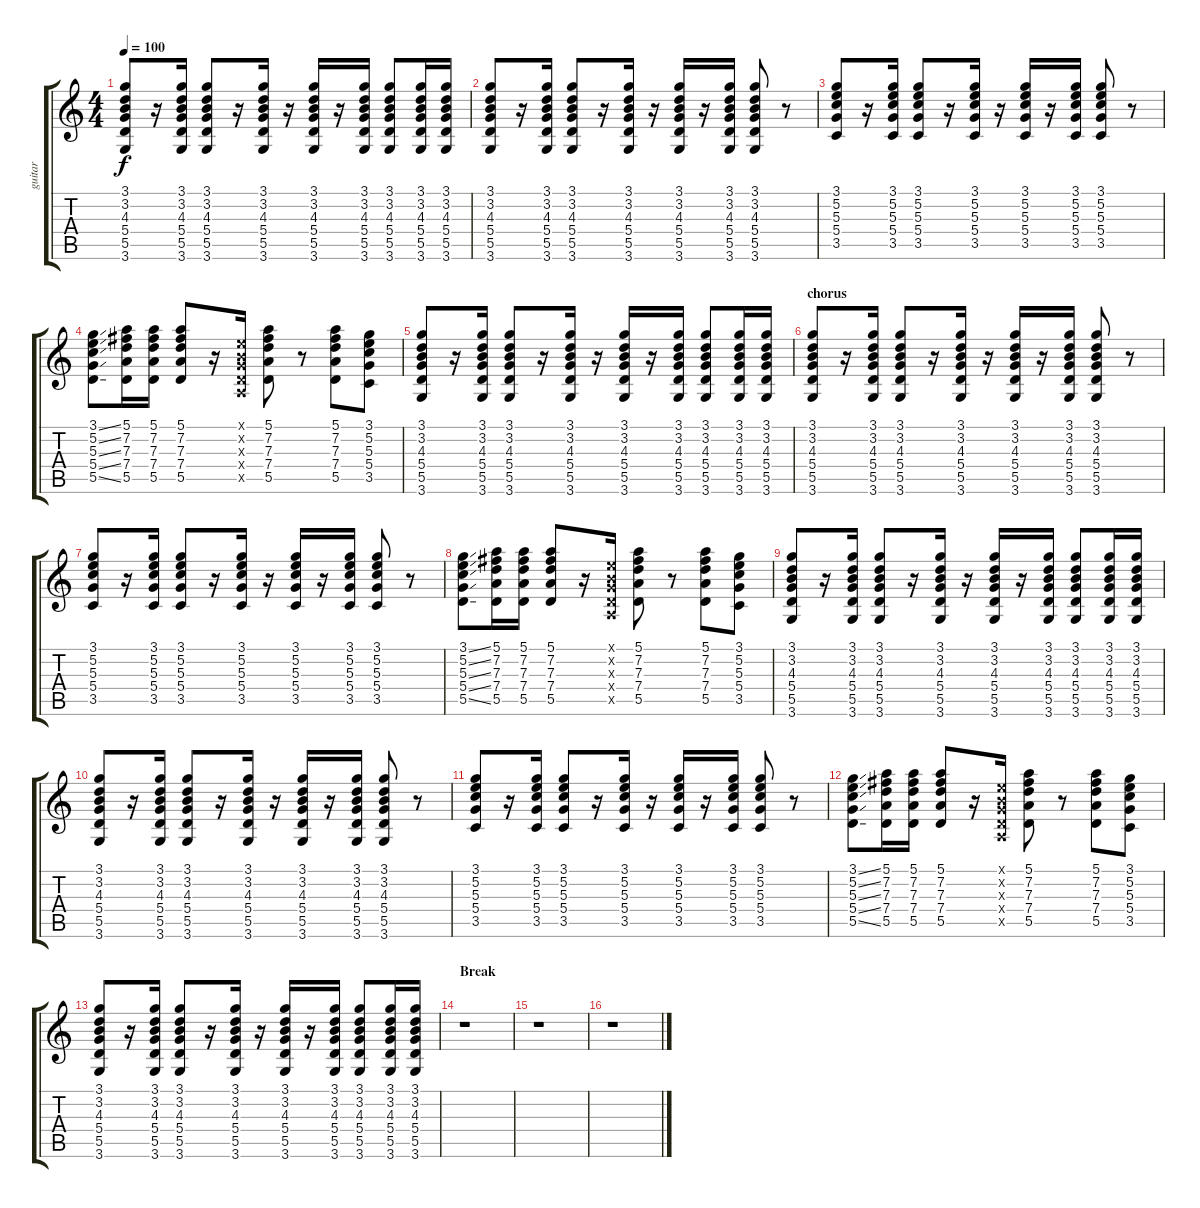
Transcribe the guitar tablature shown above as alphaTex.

\track ("guitar" "guitar") {instrument electricguitarclean}
\staff {score tabs}
\tuning (E4 B3 G3 D3 A2 E2) {hide}
\ts (4 4)
\tempo 100
\clef g2
\ks c
(3.1 3.2 4.3 5.4 5.5 3.6).8{dy f} r.16 (3.1 3.2 4.3 5.4 5.5 3.6).16 (3.1 3.2 4.3 5.4 5.5 3.6).8 r.16 (3.1 3.2 4.3 5.4 5.5 3.6).16 r.16 (3.1 3.2 4.3 5.4 5.5 3.6).16 r.16 (3.1 3.2 4.3 5.4 5.5 3.6).16 (3.1 3.2 4.3 5.4 5.5 3.6).8 (3.1 3.2 4.3 5.4 5.5 3.6).16 (3.1 3.2 4.3 5.4 5.5 3.6).16 |
(3.1 3.2 4.3 5.4 5.5 3.6).8 r.16 (3.1 3.2 4.3 5.4 5.5 3.6).16 (3.1 3.2 4.3 5.4 5.5 3.6).8 r.16 (3.1 3.2 4.3 5.4 5.5 3.6).16 r.16 (3.1 3.2 4.3 5.4 5.5 3.6).16 r.16 (3.1 3.2 4.3 5.4 5.5 3.6).16 (3.1 3.2 4.3 5.4 5.5 3.6).8 r.8 |
(3.1 5.2 5.3 5.4 3.5).8 r.16 (3.1 5.2 5.3 5.4 3.5).16 (3.1 5.2 5.3 5.4 3.5).8 r.16 (3.1 5.2 5.3 5.4 3.5).16 r.16 (3.1 5.2 5.3 5.4 3.5).16 r.16 (3.1 5.2 5.3 5.4 3.5).16 (3.1 5.2 5.3 5.4 3.5).8 r.8 |
(3.1{ss} 5.2{ss} 5.3{ss} 5.4{ss} 5.5{ss}).8 (5.1 7.2 7.3 7.4 5.5).16 (5.1 7.2 7.3 7.4 5.5).16 (5.1 7.2 7.3 7.4 5.5).8 r.16 (0.1{x} 0.2{x} 0.3{x} 0.4{x} 0.5{x}).16 (5.1 7.2 7.3 7.4 5.5).8 r.8 (5.1 7.2 7.3 7.4 5.5).8 (3.1 5.2 5.3 5.4 3.5).8 |
(3.1 3.2 4.3 5.4 5.5 3.6).8 r.16 (3.1 3.2 4.3 5.4 5.5 3.6).16 (3.1 3.2 4.3 5.4 5.5 3.6).8 r.16 (3.1 3.2 4.3 5.4 5.5 3.6).16 r.16 (3.1 3.2 4.3 5.4 5.5 3.6).16 r.16 (3.1 3.2 4.3 5.4 5.5 3.6).16 (3.1 3.2 4.3 5.4 5.5 3.6).8 (3.1 3.2 4.3 5.4 5.5 3.6).16 (3.1 3.2 4.3 5.4 5.5 3.6).16 |
\section ("" "chorus")
(3.1 3.2 4.3 5.4 5.5 3.6).8 r.16 (3.1 3.2 4.3 5.4 5.5 3.6).16 (3.1 3.2 4.3 5.4 5.5 3.6).8 r.16 (3.1 3.2 4.3 5.4 5.5 3.6).16 r.16 (3.1 3.2 4.3 5.4 5.5 3.6).16 r.16 (3.1 3.2 4.3 5.4 5.5 3.6).16 (3.1 3.2 4.3 5.4 5.5 3.6).8 r.8 |
(3.1 5.2 5.3 5.4 3.5).8 r.16 (3.1 5.2 5.3 5.4 3.5).16 (3.1 5.2 5.3 5.4 3.5).8 r.16 (3.1 5.2 5.3 5.4 3.5).16 r.16 (3.1 5.2 5.3 5.4 3.5).16 r.16 (3.1 5.2 5.3 5.4 3.5).16 (3.1 5.2 5.3 5.4 3.5).8 r.8 |
(3.1{ss} 5.2{ss} 5.3{ss} 5.4{ss} 5.5{ss}).8 (5.1 7.2 7.3 7.4 5.5).16 (5.1 7.2 7.3 7.4 5.5).16 (5.1 7.2 7.3 7.4 5.5).8 r.16 (0.1{x} 0.2{x} 0.3{x} 0.4{x} 0.5{x}).16 (5.1 7.2 7.3 7.4 5.5).8 r.8 (5.1 7.2 7.3 7.4 5.5).8 (3.1 5.2 5.3 5.4 3.5).8 |
(3.1 3.2 4.3 5.4 5.5 3.6).8 r.16 (3.1 3.2 4.3 5.4 5.5 3.6).16 (3.1 3.2 4.3 5.4 5.5 3.6).8 r.16 (3.1 3.2 4.3 5.4 5.5 3.6).16 r.16 (3.1 3.2 4.3 5.4 5.5 3.6).16 r.16 (3.1 3.2 4.3 5.4 5.5 3.6).16 (3.1 3.2 4.3 5.4 5.5 3.6).8 (3.1 3.2 4.3 5.4 5.5 3.6).16 (3.1 3.2 4.3 5.4 5.5 3.6).16 |
(3.1 3.2 4.3 5.4 5.5 3.6).8 r.16 (3.1 3.2 4.3 5.4 5.5 3.6).16 (3.1 3.2 4.3 5.4 5.5 3.6).8 r.16 (3.1 3.2 4.3 5.4 5.5 3.6).16 r.16 (3.1 3.2 4.3 5.4 5.5 3.6).16 r.16 (3.1 3.2 4.3 5.4 5.5 3.6).16 (3.1 3.2 4.3 5.4 5.5 3.6).8 r.8 |
(3.1 5.2 5.3 5.4 3.5).8 r.16 (3.1 5.2 5.3 5.4 3.5).16 (3.1 5.2 5.3 5.4 3.5).8 r.16 (3.1 5.2 5.3 5.4 3.5).16 r.16 (3.1 5.2 5.3 5.4 3.5).16 r.16 (3.1 5.2 5.3 5.4 3.5).16 (3.1 5.2 5.3 5.4 3.5).8 r.8 |
(3.1{ss} 5.2{ss} 5.3{ss} 5.4{ss} 5.5{ss}).8 (5.1 7.2 7.3 7.4 5.5).16 (5.1 7.2 7.3 7.4 5.5).16 (5.1 7.2 7.3 7.4 5.5).8 r.16 (0.1{x} 0.2{x} 0.3{x} 0.4{x} 0.5{x}).16 (5.1 7.2 7.3 7.4 5.5).8 r.8 (5.1 7.2 7.3 7.4 5.5).8 (3.1 5.2 5.3 5.4 3.5).8 |
(3.1 3.2 4.3 5.4 5.5 3.6).8 r.16 (3.1 3.2 4.3 5.4 5.5 3.6).16 (3.1 3.2 4.3 5.4 5.5 3.6).8 r.16 (3.1 3.2 4.3 5.4 5.5 3.6).16 r.16 (3.1 3.2 4.3 5.4 5.5 3.6).16 r.16 (3.1 3.2 4.3 5.4 5.5 3.6).16 (3.1 3.2 4.3 5.4 5.5 3.6).8 (3.1 3.2 4.3 5.4 5.5 3.6).16 (3.1 3.2 4.3 5.4 5.5 3.6).16 |
\section ("" "Break")
r.1 |
r.1 |
r.1
